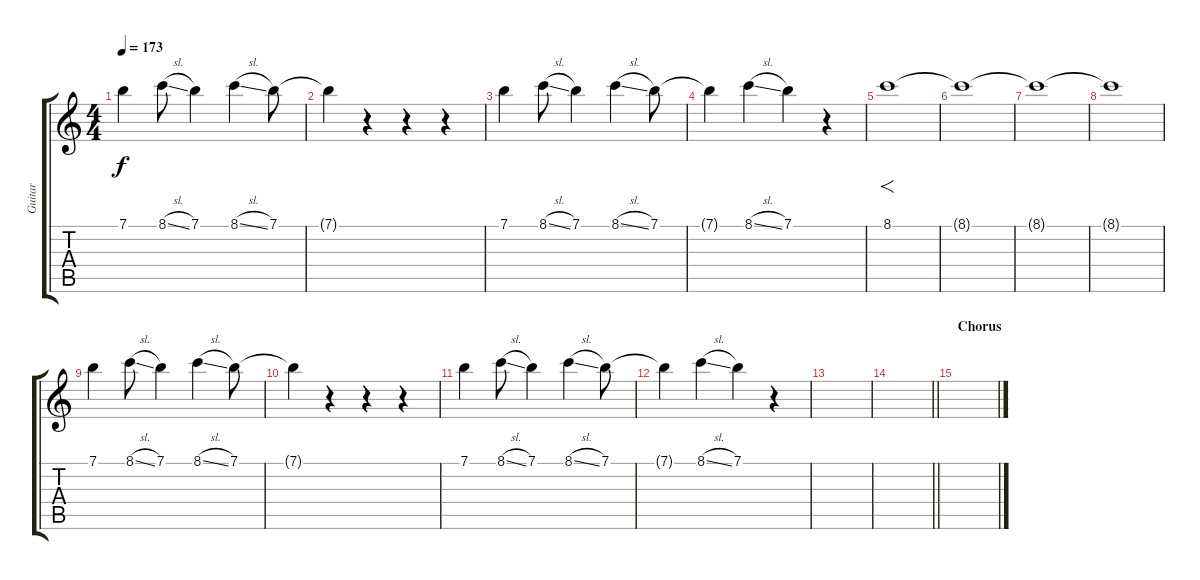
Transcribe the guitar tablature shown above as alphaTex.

\track ("Guitar" "Guitar") {instrument distortionguitar}
\staff {score tabs}
\tuning (E4 B3 G3 D3 A2 E2) {hide}
\ts (4 4)
\tempo 173
\clef g2
\ks c
7.1.4{dy f volume 10 balance 8 instrument distortionguitar} 8.1{sl}.8 7.1.4 8.1{sl}.4 7.1.8 |
7.1{t}.4 r.4 r.4 r.4 |
7.1.4 8.1{sl}.8 7.1.4 8.1{sl}.4 7.1.8 |
7.1{t}.4 8.1{sl}.4 7.1.4 r.4 |
8.1.1{f volume 7 instrument stringensemble1} |
8.1{t}.1 |
8.1{t}.1 |
8.1{t}.1 |
7.1.4{volume 10 balance 8 instrument distortionguitar} 8.1{sl}.8 7.1.4 8.1{sl}.4 7.1.8 |
7.1{t}.4 r.4 r.4 r.4 |
7.1.4 8.1{sl}.8 7.1.4 8.1{sl}.4 7.1.8 |
7.1{t}.4 8.1{sl}.4 7.1.4 r.4 |
|
\barLineRight lightlight
|
\section ("" "Chorus")
